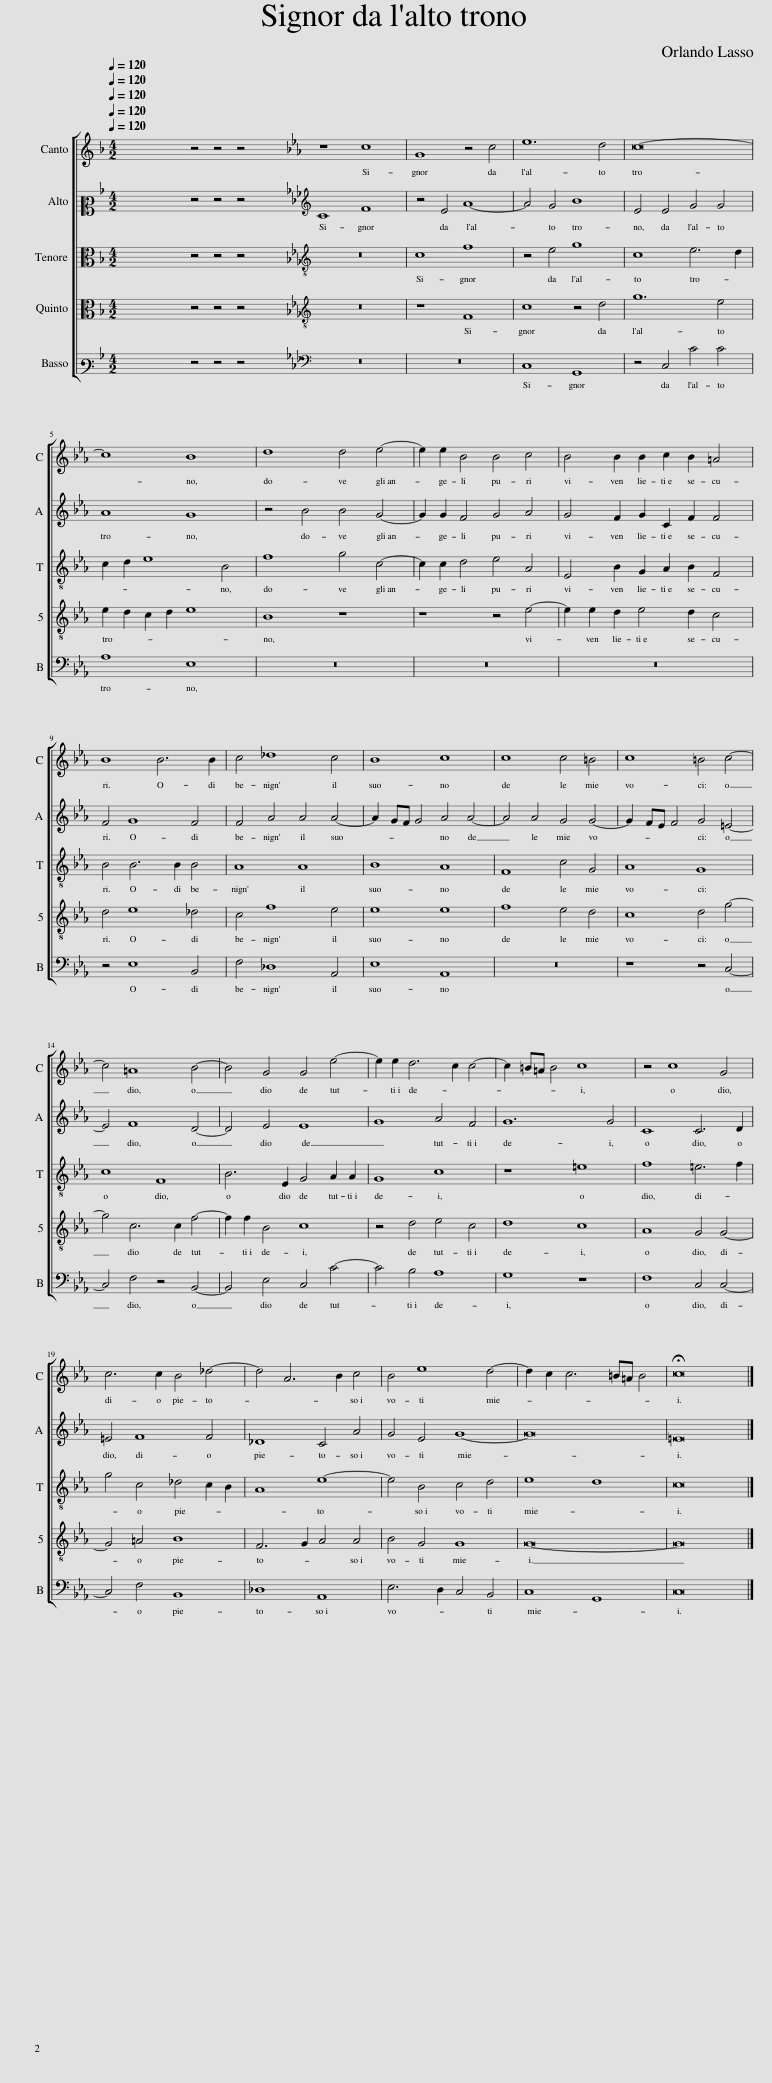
X:1
%%score [ 1 2 3 4 5 ]
L:1/8
Q:1/4=120
M:4/2
I:linebreak $
K:F
V:1 treble
V:2 alto2
V:3 alto
V:4 alto
V:5 bass3
V:1
 x16 | z4 z4 z4 x4 |[K:Eb] z8 c8 | G8 z4 c4 | e12 d4 | %5
 c16- |$ c8 B8 | d8 d4 e4- | e2 e2 B4 B4 c4 | B4 B2 B2 c2 B2 =A4 |$ %10
 B8 B6 B2 | c4 _d8 c4 | B8 c8 | c8 c4 =B4 | c8 =B4 c4- |$ %15
 c4 =A8 B4- | B4 G4 G4 e4- | e2 e2 d6 c2 c4- | c2 =B=A B4 c8 | z4 c8 G4 |$ %20
 c6 c2 B4 _d4- | d4 A6 B2 c4 | B4 e8 d4- | d2 c2 c6 =B=A B4 | !fermata!c16 |] %25
V:2
 x16 | z4 z4 z4 x4 |[K:Eb][K:treble] C8 F8 | z4 E4 A8- | A4 G4 B8 | %5
 E4 E4 G4 G4 |$ A8 G8 | z4 B4 B4 G4- | G2 G2 F4 G4 A4 | G4 F2 G2 C2 F2 F4 |$ %10
 F4 G8 F4 | F4 A4 A4 A4- | A2 GF G4 A4 A4- | A4 A4 G4 G4- | G2 FE F4 G4 =E4- |$ %15
 E4 F8 D4- | D4 E4 E8 | G8 A4 F4 | G12 G4 | C8 C6 D2 |$ %20
 =E4 F8 F4 | _D8 C4 A4 | G4 E4 G8- | G16 | =E16 |] %25
V:3
 x16 | z4 z4 z4 x4 |[K:Eb][K:treble-8] z16 | c8 f8 | z4 e4 g8 | %5
 c8 e6 d2 |$ c2 d2 e8 B4 | f8 g4 c4- | c2 c2 d4 e4 A4 | E4 B2 G2 A2 B2 F4 |$ %10
 B4 B6 B2 B4 | A8 A8 | B8 A8 | F8 c4 G4 | A8 G8 |$ %15
 c8 F8 | B6 E2 G4 A2 A2 | G8 c8 | z8 =e8 | f8 =e6 f2 |$ %20
 g4 c4 _d4 c2 B2 | A8 e8- | e4 B4 c4 d4 | e8 d8 | c16 |] %25
V:4
 x16 | z4 z4 z4 x4 |[K:Eb][K:treble-8] z16 | z8 F8 | c8 z4 d4 | %5
 g12 e4 |$ e2 d2 c2 d2 e8 | B8 z8 | z8 z4 e4- | e2 e2 d2 e4 d2 c4 |$ %10
 d4 e8 _d4 | c4 f8 e4 | e8 e8 | f8 e4 d4 | c8 d4 g4- |$ %15
 g4 c6 c2 f4- | f2 f2 B4 c8 | z4 d4 e4 c4 | d8 c8 | A8 G4 G4- |$ %20
 G4 =A4 B8 | F6 G2 A4 A4 | B4 G4 G8 | G16- | G16 |] %25
V:5
 x16 | z4 z4 z4 x4 |[K:Eb][K:bass] z16 | z16 | C,8 G,,8 | %5
 z4 C,4 C4 C4 |$ A,8 E,8 | z16 | z16 | z16 |$ %10
 z4 E,8 B,,4 | F,4 _D,8 A,,4 | E,8 A,,8 | z16 | z8 z4 C,4- |$ %15
 C,4 F,4 z4 B,,4- | B,,4 E,4 C,4 C4- | C4 B,4 A,8 | G,8 z8 | F,8 C,4 C,4- |$ %20
 C,4 F,4 B,,8 | _D,8 A,,8 | E,6 D,2 C,4 B,,4 | C,8 G,,8 | C,16 |] %25
